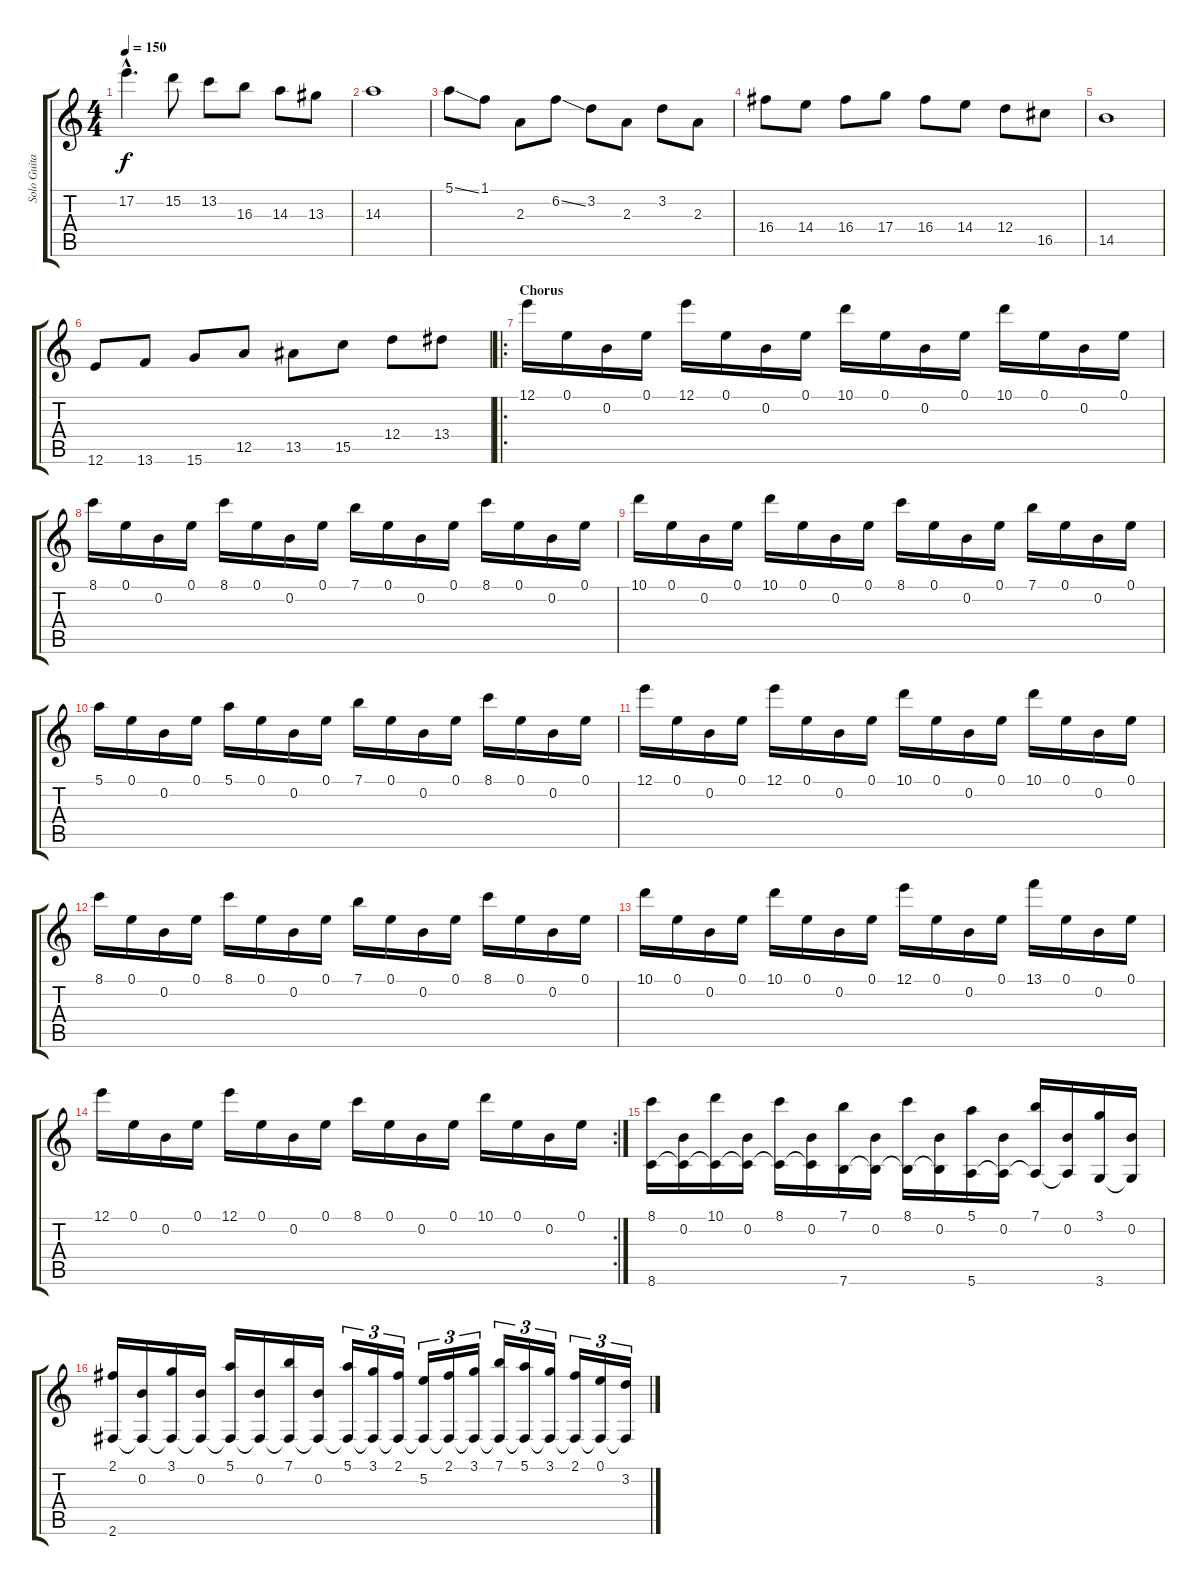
\track ("Solo Guitar" "Solo Guita") {instrument distortionguitar}
\staff {score tabs}
\tuning (E4 B3 G3 D3 A2 E2) {hide}
\ts (4 4)
\tempo 150
\clef g2
\ks c
17.2{hac}.4{d dy f} 15.2.8 13.2.8 16.3.8 14.3.8 13.3.8 |
14.3.1 |
5.1{ss}.8 1.1.8 2.3.8 6.2{ss}.8 3.2.8 2.3.8 3.2.8 2.3.8 |
16.4.8 14.4.8 16.4.8 17.4.8 16.4.8 14.4.8 12.4.8 16.5.8 |
14.5.1 |
12.6.8 13.6.8 15.6.8 12.5.8 13.5.8 15.5.8 12.4.8 13.4.8 |
\ro
\section ("" "Chorus")
12.1.16 0.1.16 0.2.16 0.1.16 12.1.16 0.1.16 0.2.16 0.1.16 10.1.16 0.1.16 0.2.16 0.1.16 10.1.16 0.1.16 0.2.16 0.1.16 |
8.1.16 0.1.16 0.2.16 0.1.16 8.1.16 0.1.16 0.2.16 0.1.16 7.1.16 0.1.16 0.2.16 0.1.16 8.1.16 0.1.16 0.2.16 0.1.16 |
10.1.16 0.1.16 0.2.16 0.1.16 10.1.16 0.1.16 0.2.16 0.1.16 8.1.16 0.1.16 0.2.16 0.1.16 7.1.16 0.1.16 0.2.16 0.1.16 |
5.1.16 0.1.16 0.2.16 0.1.16 5.1.16 0.1.16 0.2.16 0.1.16 7.1.16 0.1.16 0.2.16 0.1.16 8.1.16 0.1.16 0.2.16 0.1.16 |
12.1.16 0.1.16 0.2.16 0.1.16 12.1.16 0.1.16 0.2.16 0.1.16 10.1.16 0.1.16 0.2.16 0.1.16 10.1.16 0.1.16 0.2.16 0.1.16 |
8.1.16 0.1.16 0.2.16 0.1.16 8.1.16 0.1.16 0.2.16 0.1.16 7.1.16 0.1.16 0.2.16 0.1.16 8.1.16 0.1.16 0.2.16 0.1.16 |
10.1.16 0.1.16 0.2.16 0.1.16 10.1.16 0.1.16 0.2.16 0.1.16 12.1.16 0.1.16 0.2.16 0.1.16 13.1.16 0.1.16 0.2.16 0.1.16 |
\rc 2
12.1.16 0.1.16 0.2.16 0.1.16 12.1.16 0.1.16 0.2.16 0.1.16 8.1.16 0.1.16 0.2.16 0.1.16 10.1.16 0.1.16 0.2.16 0.1.16 |
(8.1 8.6).16 (0.2 8.6{t}).16 (10.1 8.6{t}).16 (0.2 8.6{t}).16 (8.1 8.6{t}).16 (0.2 8.6{t}).16 (7.1 7.6).16 (0.2 7.6{t}).16 (8.1 7.6{t}).16 (0.2 7.6{t}).16 (5.1 5.6).16 (0.2 5.6{t}).16 (7.1 5.6{t}).16 (0.2 5.6{t}).16 (3.1 3.6).16 (0.2 3.6{t}).16 |
(2.1 2.6).16 (0.2 2.6{t}).16 (3.1 2.6{t}).16 (0.2 2.6{t}).16 (5.1 2.6{t}).16 (0.2 2.6{t}).16 (7.1 2.6{t}).16 (0.2 2.6{t}).16 (5.1 2.6{t}).16{tu (3 2)} (3.1 2.6{t}).16{tu (3 2)} (2.1 2.6{t}).16{tu (3 2)} (5.2 2.6{t}).16{tu (3 2)} (2.1 2.6{t}).16{tu (3 2)} (3.1 2.6{t}).16{tu (3 2)} (7.1 2.6{t}).16{tu (3 2)} (5.1 2.6{t}).16{tu (3 2)} (3.1 2.6{t}).16{tu (3 2)} (2.1 2.6{t}).16{tu (3 2)} (0.1 2.6{t}).16{tu (3 2)} (3.2 2.6{t}).16{tu (3 2)}
